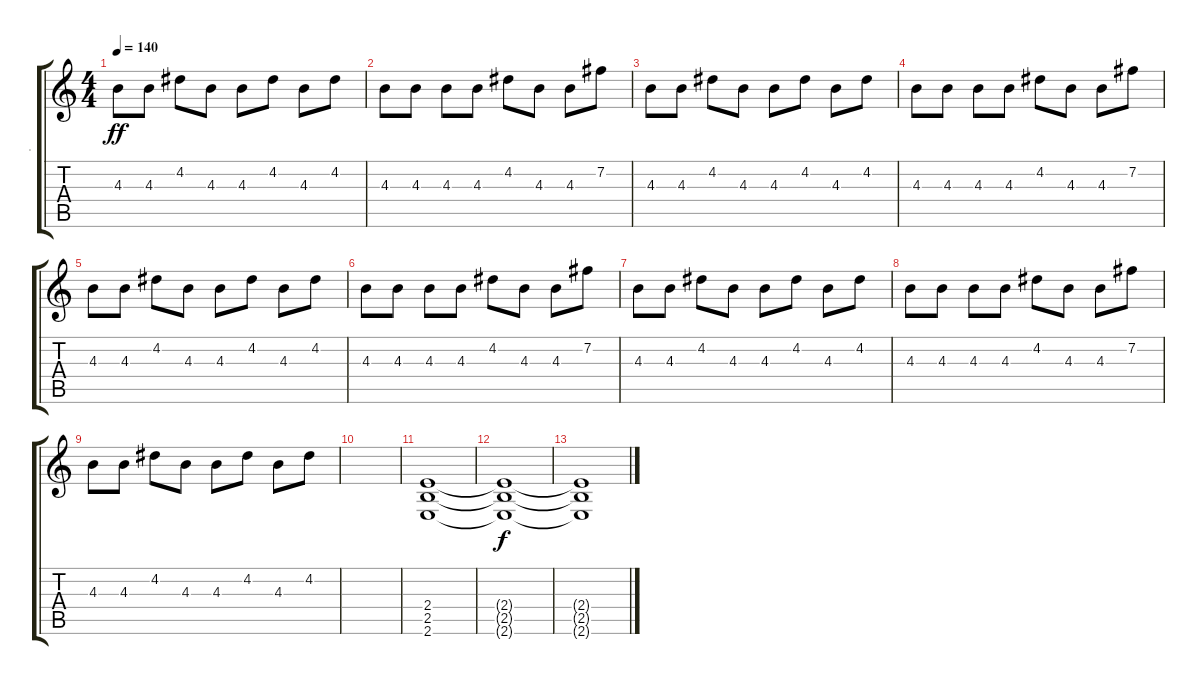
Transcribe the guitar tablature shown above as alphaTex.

\track ("." ".") {instrument distortionguitar}
\staff {score tabs}
\tuning (E4 B3 G3 D3 A2 D2) {hide}
\ts (4 4)
\tempo 140
\clef g2
\ks c
4.3.8{dy ff} 4.3.8 4.2.8 4.3.8 4.3.8 4.2.8 4.3.8 4.2.8 |
4.3.8 4.3.8 4.3.8 4.3.8 4.2.8 4.3.8 4.3.8 7.2.8 |
4.3.8 4.3.8 4.2.8 4.3.8 4.3.8 4.2.8 4.3.8 4.2.8 |
4.3.8 4.3.8 4.3.8 4.3.8 4.2.8 4.3.8 4.3.8 7.2.8 |
4.3.8 4.3.8 4.2.8 4.3.8 4.3.8 4.2.8 4.3.8 4.2.8 |
4.3.8 4.3.8 4.3.8 4.3.8 4.2.8 4.3.8 4.3.8 7.2.8 |
4.3.8 4.3.8 4.2.8 4.3.8 4.3.8 4.2.8 4.3.8 4.2.8 |
4.3.8 4.3.8 4.3.8 4.3.8 4.2.8 4.3.8 4.3.8 7.2.8 |
4.3.8 4.3.8 4.2.8 4.3.8 4.3.8 4.2.8 4.3.8 4.2.8 |
|
(2.4 2.5 2.6).1 |
(2.4{t} 2.5{t} 2.6{t}).1{dy f} |
(2.4{t} 2.5{t} 2.6{t}).1
